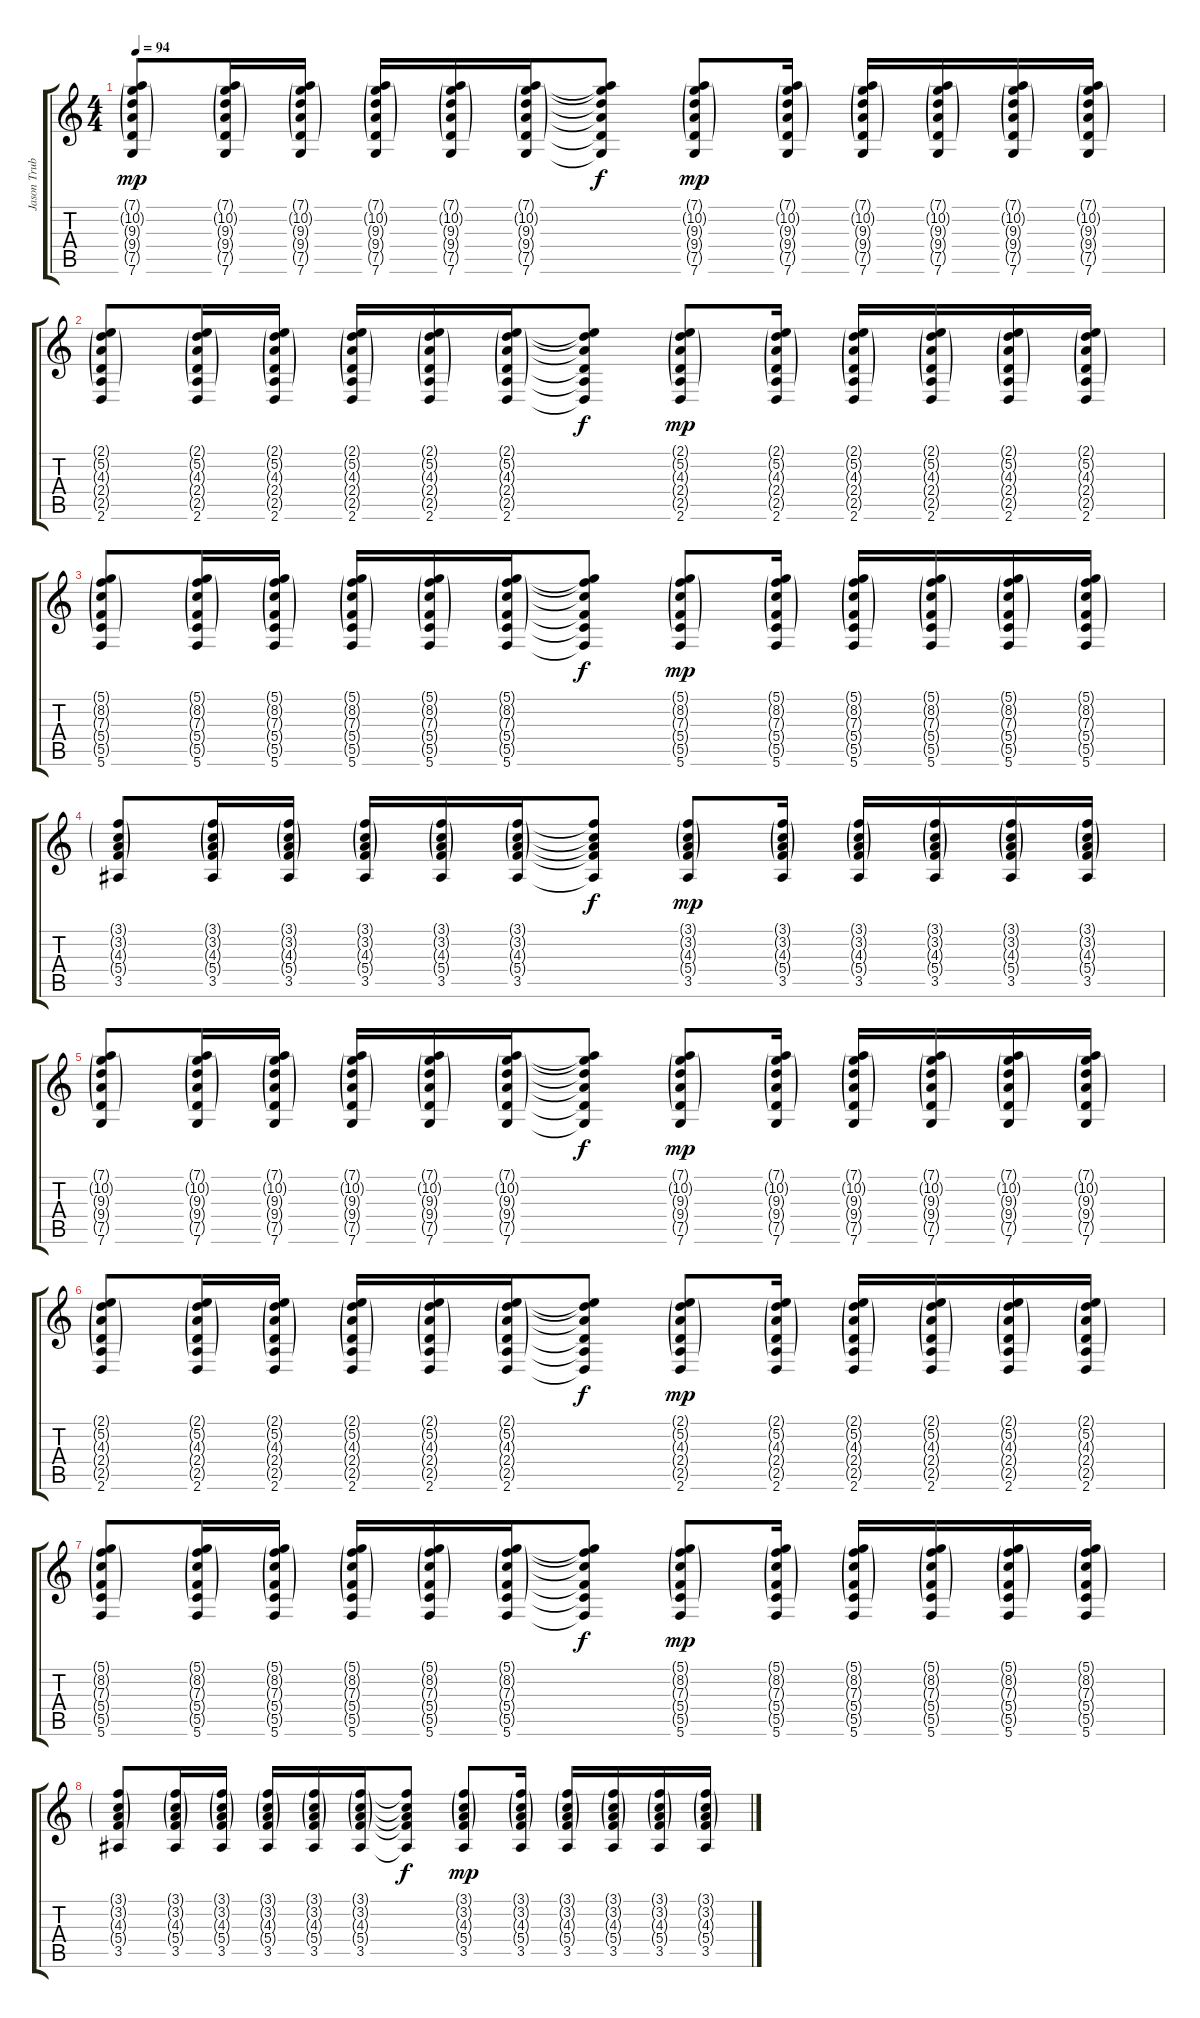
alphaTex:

\track ("Jason Truby" "Jason Trub") {instrument electricguitarclean}
\staff {score tabs}
\tuning (D4 A3 F3 C3 G2 C2) {hide}
\ts (4 4)
\tempo 94
\clef g2
\ks c
(7.1{g} 10.2{g} 9.3{g} 9.4{g} 7.5{g} 7.6).8{dy mp} (7.1{g} 10.2{g} 9.3{g} 9.4{g} 7.5{g} 7.6).16 (7.1{g} 10.2{g} 9.3{g} 9.4{g} 7.5{g} 7.6).16 (7.1{g} 10.2{g} 9.3{g} 9.4{g} 7.5{g} 7.6).16 (7.1{g} 10.2{g} 9.3{g} 9.4{g} 7.5{g} 7.6).16 (7.1{g} 10.2{g} 9.3{g} 9.4{g} 7.5{g} 7.6).16 (7.1{t} 10.2{t} 9.3{t} 9.4{t} 7.5{t} 7.6{t}).8{dy f} (7.1{g} 10.2{g} 9.3{g} 9.4{g} 7.5{g} 7.6).8{dy mp} (7.1{g} 10.2{g} 9.3{g} 9.4{g} 7.5{g} 7.6).16 (7.1{g} 10.2{g} 9.3{g} 9.4{g} 7.5{g} 7.6).16 (7.1{g} 10.2{g} 9.3{g} 9.4{g} 7.5{g} 7.6).16 (7.1{g} 10.2{g} 9.3{g} 9.4{g} 7.5{g} 7.6).16 (7.1{g} 10.2{g} 9.3{g} 9.4{g} 7.5{g} 7.6).16 |
(2.1{g} 5.2{g} 4.3{g} 2.4{g} 2.5{g} 2.6).8 (2.1{g} 5.2{g} 4.3{g} 2.4{g} 2.5{g} 2.6).16 (2.1{g} 5.2{g} 4.3{g} 2.4{g} 2.5{g} 2.6).16 (2.1{g} 5.2{g} 4.3{g} 2.4{g} 2.5{g} 2.6).16 (2.1{g} 5.2{g} 4.3{g} 2.4{g} 2.5{g} 2.6).16 (2.1{g} 5.2{g} 4.3{g} 2.4{g} 2.5{g} 2.6).16 (2.1{t} 5.2{t} 4.3{t} 2.4{t} 2.5{t} 2.6{t}).8{dy f} (2.1{g} 5.2{g} 4.3{g} 2.4{g} 2.5{g} 2.6).8{dy mp} (2.1{g} 5.2{g} 4.3{g} 2.4{g} 2.5{g} 2.6).16 (2.1{g} 5.2{g} 4.3{g} 2.4{g} 2.5{g} 2.6).16 (2.1{g} 5.2{g} 4.3{g} 2.4{g} 2.5{g} 2.6).16 (2.1{g} 5.2{g} 4.3{g} 2.4{g} 2.5{g} 2.6).16 (2.1{g} 5.2{g} 4.3{g} 2.4{g} 2.5{g} 2.6).16 |
(5.1{g} 8.2{g} 7.3{g} 5.4{g} 5.5{g} 5.6).8 (5.1{g} 8.2{g} 7.3{g} 5.4{g} 5.5{g} 5.6).16 (5.1{g} 8.2{g} 7.3{g} 5.4{g} 5.5{g} 5.6).16 (5.1{g} 8.2{g} 7.3{g} 5.4{g} 5.5{g} 5.6).16 (5.1{g} 8.2{g} 7.3{g} 5.4{g} 5.5{g} 5.6).16 (5.1{g} 8.2{g} 7.3{g} 5.4{g} 5.5{g} 5.6).16 (5.1{t} 8.2{t} 7.3{t} 5.4{t} 5.5{t} 5.6{t}).8{dy f} (5.1{g} 8.2{g} 7.3{g} 5.4{g} 5.5{g} 5.6).8{dy mp} (5.1{g} 8.2{g} 7.3{g} 5.4{g} 5.5{g} 5.6).16 (5.1{g} 8.2{g} 7.3{g} 5.4{g} 5.5{g} 5.6).16 (5.1{g} 8.2{g} 7.3{g} 5.4{g} 5.5{g} 5.6).16 (5.1{g} 8.2{g} 7.3{g} 5.4{g} 5.5{g} 5.6).16 (5.1{g} 8.2{g} 7.3{g} 5.4{g} 5.5{g} 5.6).16 |
(3.1{g} 3.2{g} 4.3{g} 5.4{g} 3.5).8 (3.1{g} 3.2{g} 4.3{g} 5.4{g} 3.5).16 (3.1{g} 3.2{g} 4.3{g} 5.4{g} 3.5).16 (3.1{g} 3.2{g} 4.3{g} 5.4{g} 3.5).16 (3.1{g} 3.2{g} 4.3{g} 5.4{g} 3.5).16 (3.1{g} 3.2{g} 4.3{g} 5.4{g} 3.5).16 (3.1{t} 3.2{t} 4.3{t} 5.4{t} 3.5{t}).8{dy f} (3.1{g} 3.2{g} 4.3{g} 5.4{g} 3.5).8{dy mp} (3.1{g} 3.2{g} 4.3{g} 5.4{g} 3.5).16 (3.1{g} 3.2{g} 4.3{g} 5.4{g} 3.5).16 (3.1{g} 3.2{g} 4.3{g} 5.4{g} 3.5).16 (3.1{g} 3.2{g} 4.3{g} 5.4{g} 3.5).16 (3.1{g} 3.2{g} 4.3{g} 5.4{g} 3.5).16 |
(7.1{g} 10.2{g} 9.3{g} 9.4{g} 7.5{g} 7.6).8 (7.1{g} 10.2{g} 9.3{g} 9.4{g} 7.5{g} 7.6).16 (7.1{g} 10.2{g} 9.3{g} 9.4{g} 7.5{g} 7.6).16 (7.1{g} 10.2{g} 9.3{g} 9.4{g} 7.5{g} 7.6).16 (7.1{g} 10.2{g} 9.3{g} 9.4{g} 7.5{g} 7.6).16 (7.1{g} 10.2{g} 9.3{g} 9.4{g} 7.5{g} 7.6).16 (7.1{t} 10.2{t} 9.3{t} 9.4{t} 7.5{t} 7.6{t}).8{dy f} (7.1{g} 10.2{g} 9.3{g} 9.4{g} 7.5{g} 7.6).8{dy mp} (7.1{g} 10.2{g} 9.3{g} 9.4{g} 7.5{g} 7.6).16 (7.1{g} 10.2{g} 9.3{g} 9.4{g} 7.5{g} 7.6).16 (7.1{g} 10.2{g} 9.3{g} 9.4{g} 7.5{g} 7.6).16 (7.1{g} 10.2{g} 9.3{g} 9.4{g} 7.5{g} 7.6).16 (7.1{g} 10.2{g} 9.3{g} 9.4{g} 7.5{g} 7.6).16 |
(2.1{g} 5.2{g} 4.3{g} 2.4{g} 2.5{g} 2.6).8 (2.1{g} 5.2{g} 4.3{g} 2.4{g} 2.5{g} 2.6).16 (2.1{g} 5.2{g} 4.3{g} 2.4{g} 2.5{g} 2.6).16 (2.1{g} 5.2{g} 4.3{g} 2.4{g} 2.5{g} 2.6).16 (2.1{g} 5.2{g} 4.3{g} 2.4{g} 2.5{g} 2.6).16 (2.1{g} 5.2{g} 4.3{g} 2.4{g} 2.5{g} 2.6).16 (2.1{t} 5.2{t} 4.3{t} 2.4{t} 2.5{t} 2.6{t}).8{dy f} (2.1{g} 5.2{g} 4.3{g} 2.4{g} 2.5{g} 2.6).8{dy mp} (2.1{g} 5.2{g} 4.3{g} 2.4{g} 2.5{g} 2.6).16 (2.1{g} 5.2{g} 4.3{g} 2.4{g} 2.5{g} 2.6).16 (2.1{g} 5.2{g} 4.3{g} 2.4{g} 2.5{g} 2.6).16 (2.1{g} 5.2{g} 4.3{g} 2.4{g} 2.5{g} 2.6).16 (2.1{g} 5.2{g} 4.3{g} 2.4{g} 2.5{g} 2.6).16 |
(5.1{g} 8.2{g} 7.3{g} 5.4{g} 5.5{g} 5.6).8 (5.1{g} 8.2{g} 7.3{g} 5.4{g} 5.5{g} 5.6).16 (5.1{g} 8.2{g} 7.3{g} 5.4{g} 5.5{g} 5.6).16 (5.1{g} 8.2{g} 7.3{g} 5.4{g} 5.5{g} 5.6).16 (5.1{g} 8.2{g} 7.3{g} 5.4{g} 5.5{g} 5.6).16 (5.1{g} 8.2{g} 7.3{g} 5.4{g} 5.5{g} 5.6).16 (5.1{t} 8.2{t} 7.3{t} 5.4{t} 5.5{t} 5.6{t}).8{dy f} (5.1{g} 8.2{g} 7.3{g} 5.4{g} 5.5{g} 5.6).8{dy mp} (5.1{g} 8.2{g} 7.3{g} 5.4{g} 5.5{g} 5.6).16 (5.1{g} 8.2{g} 7.3{g} 5.4{g} 5.5{g} 5.6).16 (5.1{g} 8.2{g} 7.3{g} 5.4{g} 5.5{g} 5.6).16 (5.1{g} 8.2{g} 7.3{g} 5.4{g} 5.5{g} 5.6).16 (5.1{g} 8.2{g} 7.3{g} 5.4{g} 5.5{g} 5.6).16 |
(3.1{g} 3.2{g} 4.3{g} 5.4{g} 3.5).8 (3.1{g} 3.2{g} 4.3{g} 5.4{g} 3.5).16 (3.1{g} 3.2{g} 4.3{g} 5.4{g} 3.5).16 (3.1{g} 3.2{g} 4.3{g} 5.4{g} 3.5).16 (3.1{g} 3.2{g} 4.3{g} 5.4{g} 3.5).16 (3.1{g} 3.2{g} 4.3{g} 5.4{g} 3.5).16 (3.1{t} 3.2{t} 4.3{t} 5.4{t} 3.5{t}).8{dy f} (3.1{g} 3.2{g} 4.3{g} 5.4{g} 3.5).8{dy mp} (3.1{g} 3.2{g} 4.3{g} 5.4{g} 3.5).16 (3.1{g} 3.2{g} 4.3{g} 5.4{g} 3.5).16 (3.1{g} 3.2{g} 4.3{g} 5.4{g} 3.5).16 (3.1{g} 3.2{g} 4.3{g} 5.4{g} 3.5).16 (3.1{g} 3.2{g} 4.3{g} 5.4{g} 3.5).16
